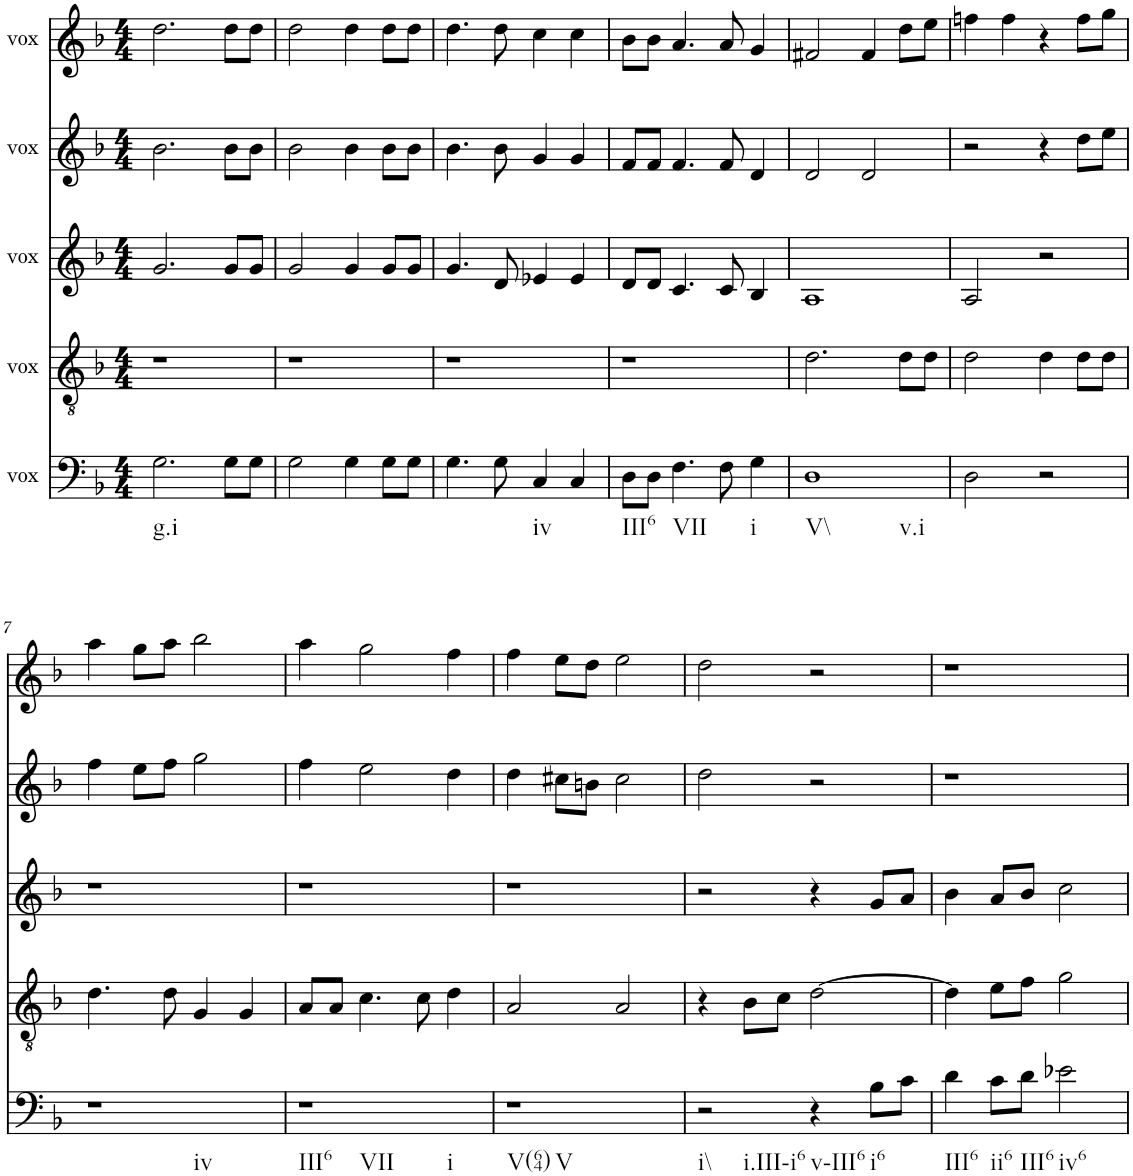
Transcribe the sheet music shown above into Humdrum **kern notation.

**kern	**kern	**kern	**kern	**kern
*part5	*part4	*part3	*part2	*part1
*staff5	*staff4	*staff3	*staff2	*staff1
*I"vox	*I"vox	*I"vox	*I"vox	*I"vox
*clefF4	*clefGv2	*clefG2	*clefG2	*clefG2
*k[b-]	*k[b-]	*k[b-]	*k[b-]	*k[b-]
*M4/4	*M4/4	*M4/4	*M4/4	*M4/4
=1	=1	=1	=1	=1
!LO:TX:b:t=g.i	!	!	!	!
2.G\	1r	2.g/	2.b-\	2.dd\
8G\L	.	8g/L	8b-\L	8dd\L
8G\J	.	8g/J	8b-\J	8dd\J
=2	=2	=2	=2	=2
2G\	1r	2g/	2b-\	2dd\
4G\	.	4g/	4b-\	4dd\
8G\L	.	8g/L	8b-\L	8dd\L
8G\J	.	8g/J	8b-\J	8dd\J
=3	=3	=3	=3	=3
4.G\	1r	4.g/	4.b-\	4.dd\
8G\	.	8d/	8b-\	8dd\
!LO:TX:b:t=iv	!	!	!	!
4C/	.	4e-X/	4g/	4cc\
4C/	.	4e-/	4g/	4cc\
=4	=4	=4	=4	=4
!LO:TX:b:t=III6	!	!	!	!
8D\L	1r	8d/L	8f/L	8b-\L
8D\J	.	8d/J	8f/J	8b-\J
!LO:TX:b:t=VII	!	!	!	!
4.F\	.	4.c/	4.f/	4.a/
8F\	.	8c/	8f/	8a/
!LO:TX:b:t=i	!	!	!	!
4G\	.	4B-/	4d/	4g/
=5	=5	=5	=5	=5
!LO:TX:b:t=V\\	!	!	!	!
!LO:TX:b:t=v.i	!	!	!	!
1D	2.d\	1A	2d/	2f#X/
.	.	.	2d/	4f#/
.	8d\L	.	.	8dd\L
.	8d\J	.	.	8ee\J
=6	=6	=6	=6	=6
2D\	2d\	2A/	2r	4ffn\
.	.	.	.	4ff\
2r	4d\	2r	4r	4r
.	8d\L	.	8dd\L	8ff\L
.	8d\J	.	8ee\J	8gg\J
!!LO:LB:g=z
=7	=7	=7	=7	=7
!LO:TX:b:t=iv	!	!	!	!
1r	4.d\	1r	4ff\	4aa\
.	.	.	8ee\L	8gg\L
.	8d\	.	8ff\J	8aa\J
.	4G/	.	2gg\	2bb-\
.	4G/	.	.	.
=8	=8	=8	=8	=8
!LO:TX:b:t=III6	!	!	!	!
!LO:TX:b:t=VII	!	!	!	!
!LO:TX:b:t=i	!	!	!	!
1r	8A/L	1r	4ff\	4aa\
.	8A/J	.	.	.
.	4.c\	.	2ee\	2gg\
.	8c\	.	.	.
.	4d\	.	4dd\	4ff\
=9	=9	=9	=9	=9
!LO:TX:b:t=V(64)	!	!	!	!
!LO:TX:b:t=V	!	!	!	!
1r	2A/	1r	4dd\	4ff\
.	.	.	8cc#X\L	8ee\L
.	.	.	8bn\J	8dd\J
.	2A/	.	2cc#\	2ee\
=10	=10	=10	=10	=10
!LO:TX:b:t=i\\	!	!	!	!
!LO:TX:b:t=i.III-i6	!	!	!	!
2r	4r	2r	2dd\	2dd\
.	8B-\L	.	.	.
.	8c\J	.	.	.
!LO:TX:b:t=v-III6	!	!	!	!
4r	[2d\	4r	2r	2r
!LO:TX:b:t=i6	!	!	!	!
8B-\L	.	8g/L	.	.
8c\J	.	8a/J	.	.
=11	=11	=11	=11	=11
!LO:TX:b:t=III6	!	!	!	!
4d\	4d\]	4b-\	1r	1r
!LO:TX:b:t=ii6	!	!	!	!
8c\L	8e\L	8a/L	.	.
!LO:TX:b:t=III6	!	!	!	!
8d\J	8f\J	8b-/J	.	.
!LO:TX:b:t=iv6	!	!	!	!
2e-X\	2g\	2cc\	.	.
=	=	=	=	=
*-	*-	*-	*-	*-
